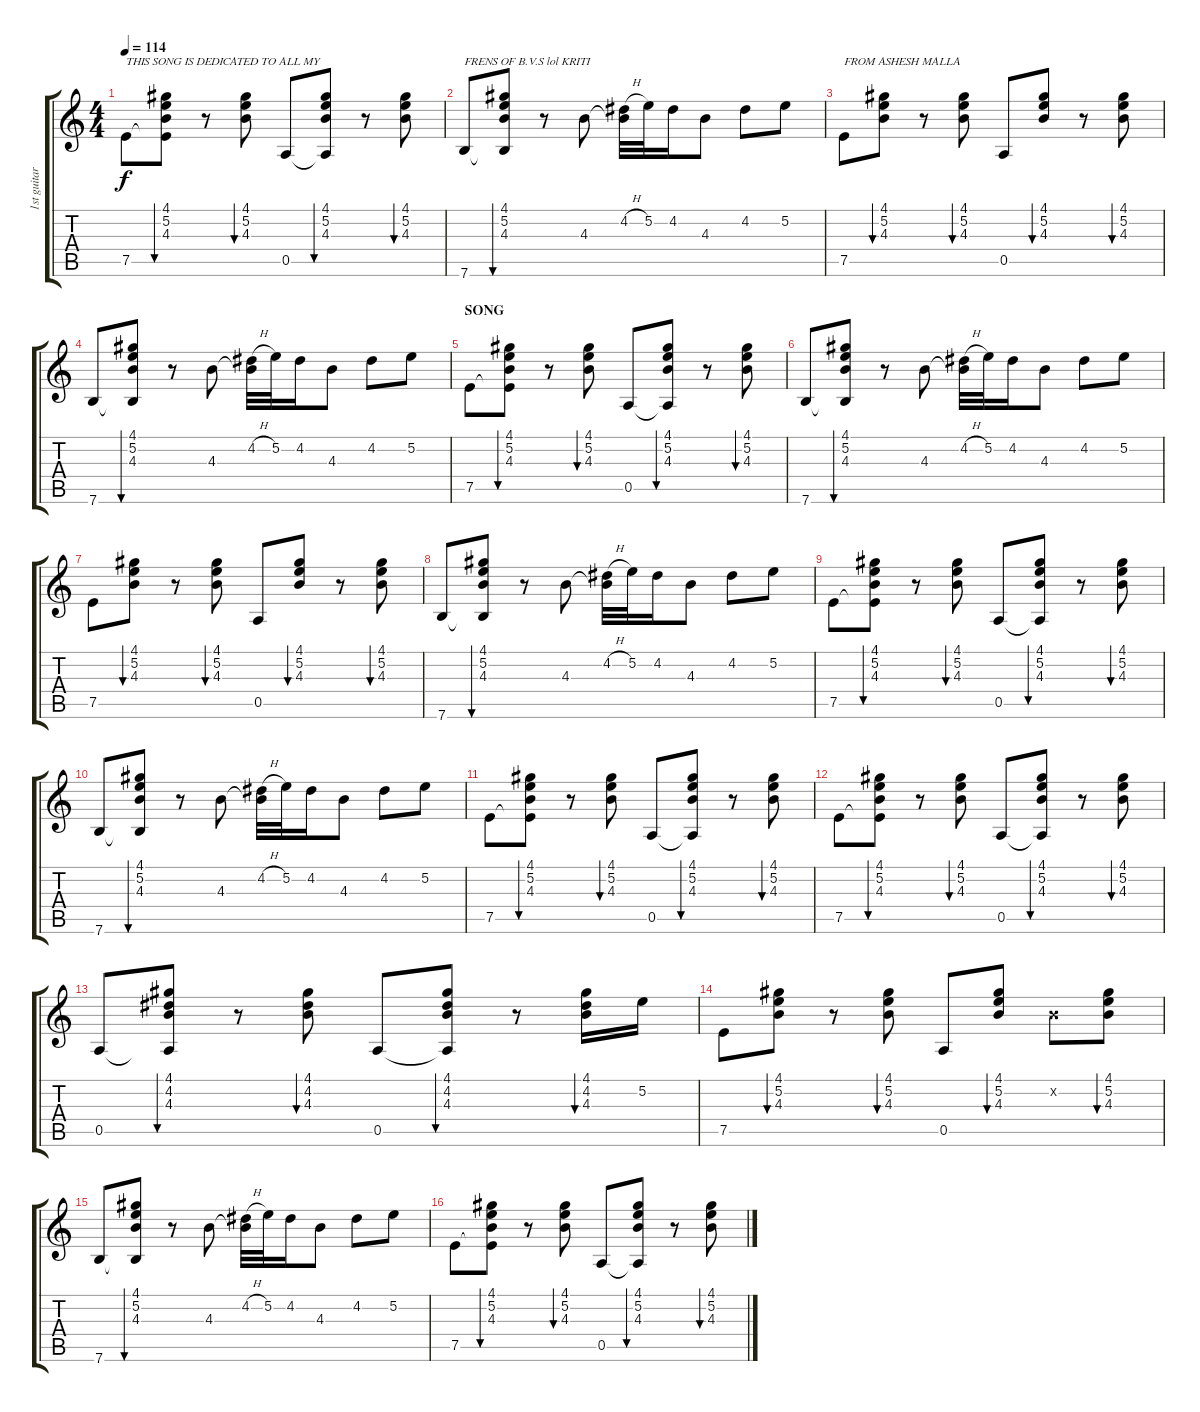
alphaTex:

\track ("1st guitar" "1st guitar") {instrument acousticguitarsteel}
\staff {score tabs}
\tuning (E4 B3 G3 D3 A2 E2) {hide}
\ts (4 4)
\tempo 114
\clef g2
\ks c
7.5.8{txt "THIS SONG IS DEDICATED TO ALL MY" dy f instrument acousticguitarsteel} (4.1 5.2 4.3 7.5{t}).8{bu 30} r.8 (4.1 5.2 4.3).8{bu 30} 0.5.8 (4.1 5.2 4.3 0.5{t}).8{bu 30} r.8 (4.1 5.2 4.3).8{bu 30} |
7.6.8{txt "FRENS OF B.V.S lol KRITI"} (4.1 5.2 4.3 7.6{t}).8{bu 30} r.8 4.3.8 (4.2{h} 4.3{t}).32 5.2.32 4.2.16 4.3.8 4.2.8 5.2.8 |
7.5.8{txt "FROM ASHESH MALLA"} (4.1 5.2 4.3).8{bu 30} r.8 (4.1 5.2 4.3).8{bu 30} 0.5.8 (4.1 5.2 4.3).8{bu 30} r.8 (4.1 5.2 4.3).8{bu 30} |
7.6.8 (4.1 5.2 4.3 7.6{t}).8{bu 30} r.8 4.3.8 (4.2{h} 4.3{t}).32 5.2.32 4.2.16 4.3.8 4.2.8 5.2.8 |
\section ("" "SONG")
7.5.8 (4.1 5.2 4.3 7.5{t}).8{bu 30} r.8 (4.1 5.2 4.3).8{bu 30} 0.5.8 (4.1 5.2 4.3 0.5{t}).8{bu 30} r.8 (4.1 5.2 4.3).8{bu 30} |
7.6.8 (4.1 5.2 4.3 7.6{t}).8{bu 30} r.8 4.3.8 (4.2{h} 4.3{t}).32 5.2.32 4.2.16 4.3.8 4.2.8 5.2.8 |
7.5.8 (4.1 5.2 4.3).8{bu 30} r.8 (4.1 5.2 4.3).8{bu 30} 0.5.8 (4.1 5.2 4.3).8{bu 30} r.8 (4.1 5.2 4.3).8{bu 30} |
7.6.8 (4.1 5.2 4.3 7.6{t}).8{bu 30} r.8 4.3.8 (4.2{h} 4.3{t}).32 5.2.32 4.2.16 4.3.8 4.2.8 5.2.8 |
7.5.8 (4.1 5.2 4.3 7.5{t}).8{bu 30} r.8 (4.1 5.2 4.3).8{bu 30} 0.5.8 (4.1 5.2 4.3 0.5{t}).8{bu 30} r.8 (4.1 5.2 4.3).8{bu 30} |
7.6.8 (4.1 5.2 4.3 7.6{t}).8{bu 30} r.8 4.3.8 (4.2{h} 4.3{t}).32 5.2.32 4.2.16 4.3.8 4.2.8 5.2.8 |
7.5.8 (4.1 5.2 4.3 7.5{t}).8{bu 30} r.8 (4.1 5.2 4.3).8{bu 30} 0.5.8 (4.1 5.2 4.3 0.5{t}).8{bu 30} r.8 (4.1 5.2 4.3).8{bu 30} |
7.5.8 (4.1 5.2 4.3 7.5{t}).8{bu 30} r.8 (4.1 5.2 4.3).8{bu 30} 0.5.8 (4.1 5.2 4.3 0.5{t}).8{bu 30} r.8 (4.1 5.2 4.3).8{bu 30} |
0.5.8 (4.1 4.2 4.3 0.5{t}).8{bu 30} r.8 (4.1 4.2 4.3).8{bu 30} 0.5.8 (4.1 4.2 4.3 0.5{t}).8{bu 30} r.8 (4.1 4.2 4.3).16{bu 30} 5.2.16 |
7.5.8 (4.1 5.2 4.3).8{bu 30} r.8 (4.1 5.2 4.3).8{bu 30} 0.5.8 (4.1 5.2 4.3).8{bu 30} 0.2{x}.8 (4.1 5.2 4.3).8{bu 30} |
7.6.8 (4.1 5.2 4.3 7.6{t}).8{bu 30} r.8 4.3.8 (4.2{h} 4.3{t}).32 5.2.32 4.2.16 4.3.8 4.2.8 5.2.8 |
7.5.8 (4.1 5.2 4.3 7.5{t}).8{bu 30} r.8 (4.1 5.2 4.3).8{bu 30} 0.5.8 (4.1 5.2 4.3 0.5{t}).8{bu 30} r.8 (4.1 5.2 4.3).8{bu 30}
